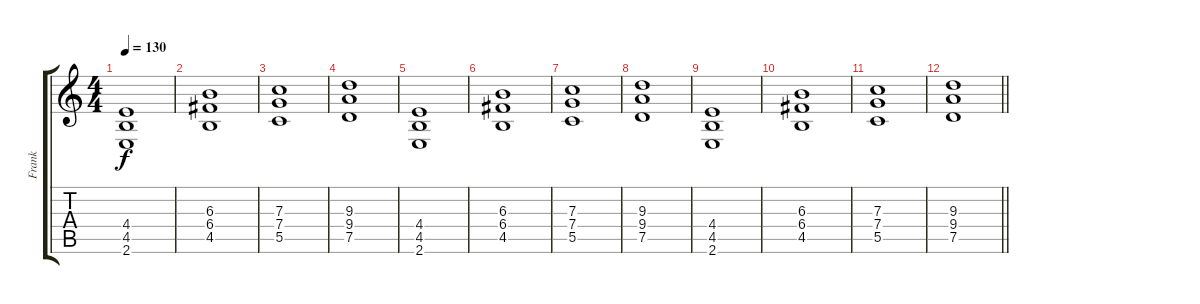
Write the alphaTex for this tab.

\track ("Frank" "Frank") {instrument distortionguitar}
\staff {score tabs}
\tuning (D4 A3 F3 C3 G2 D2) {hide}
\ts (4 4)
\tempo 130
\clef g2
\ks c
(4.4 4.5 2.6).1{dy f} |
(6.3 6.4 4.5).1 |
(7.3 7.4 5.5).1 |
(9.3 9.4 7.5).1 |
(4.4 4.5 2.6).1 |
(6.3 6.4 4.5).1 |
(7.3 7.4 5.5).1 |
(9.3 9.4 7.5).1 |
(4.4 4.5 2.6).1 |
(6.3 6.4 4.5).1 |
(7.3 7.4 5.5).1 |
\barLineRight lightlight
(9.3 9.4 7.5).1
